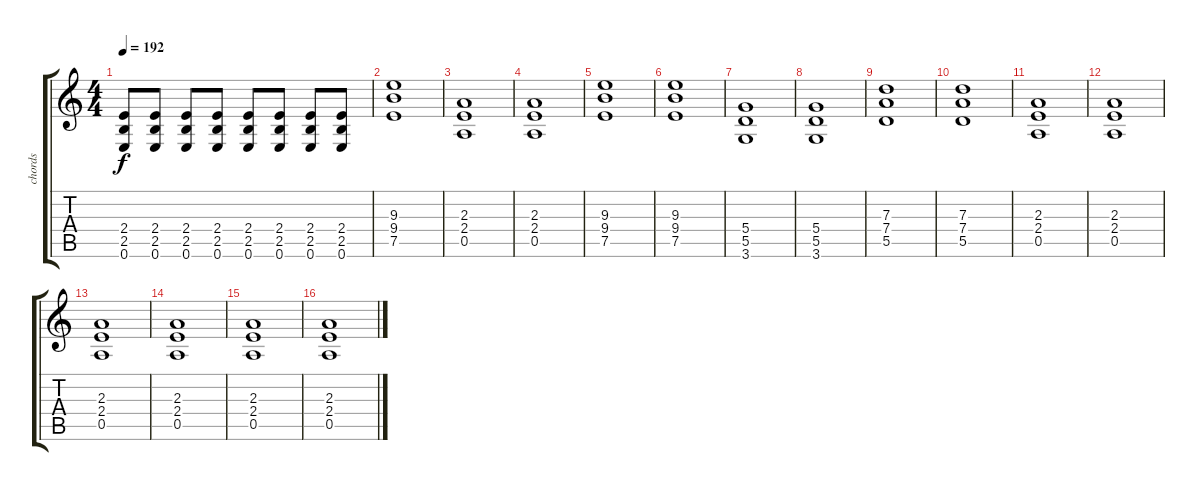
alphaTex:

\track ("chords" "chords") {instrument overdrivenguitar}
\staff {score tabs}
\tuning (E4 B3 G3 D3 A2 E2) {hide}
\ts (4 4)
\tempo 192
\clef g2
\ks c
(2.4 2.5 0.6).8{dy f} (2.4 2.5 0.6).8 (2.4 2.5 0.6).8 (2.4 2.5 0.6).8 (2.4 2.5 0.6).8 (2.4 2.5 0.6).8 (2.4 2.5 0.6).8 (2.4 2.5 0.6).8 |
(9.3 9.4 7.5).1 |
(2.3 2.4 0.5).1 |
(2.3 2.4 0.5).1 |
(9.3 9.4 7.5).1 |
(9.3 9.4 7.5).1 |
(5.4 5.5 3.6).1 |
(5.4 5.5 3.6).1 |
(7.3 7.4 5.5).1 |
(7.3 7.4 5.5).1 |
(2.3 2.4 0.5).1 |
(2.3 2.4 0.5).1 |
(2.3 2.4 0.5).1 |
(2.3 2.4 0.5).1 |
(2.3 2.4 0.5).1 |
(2.3 2.4 0.5).1
